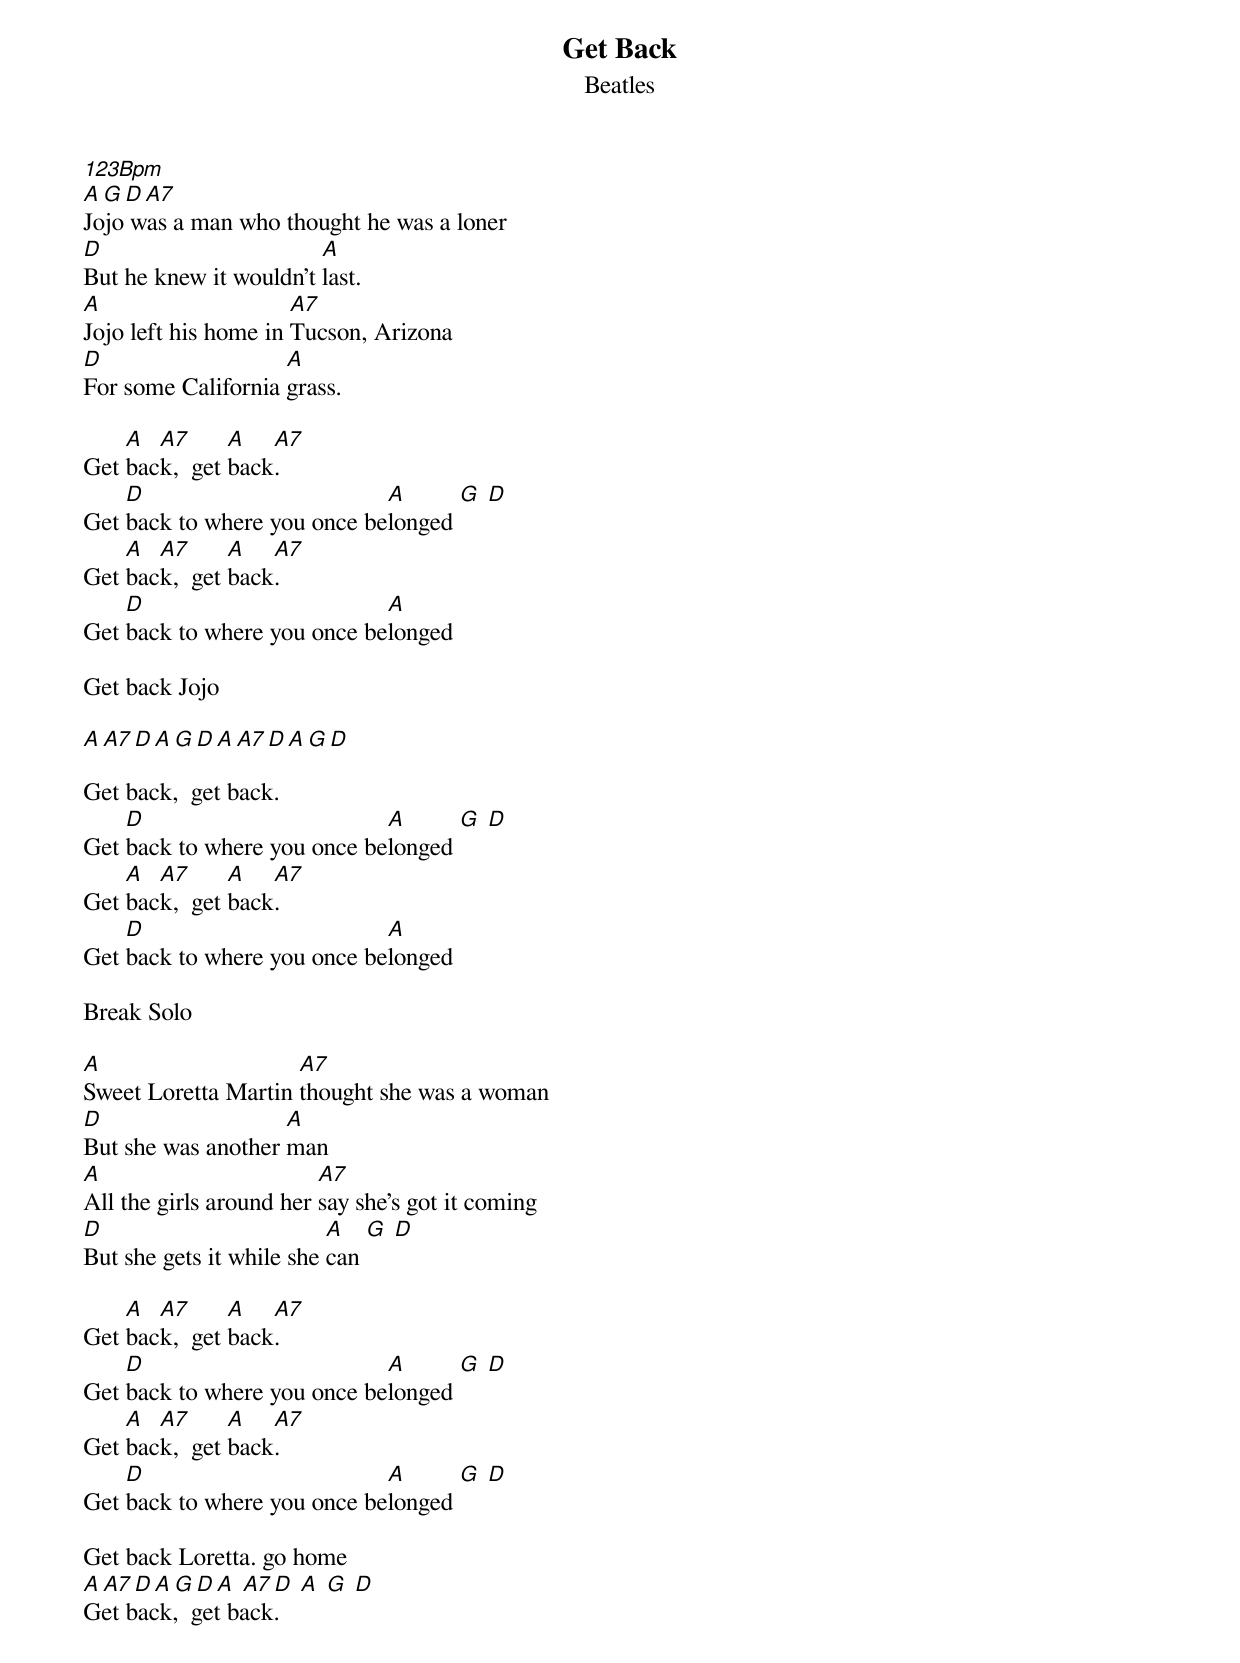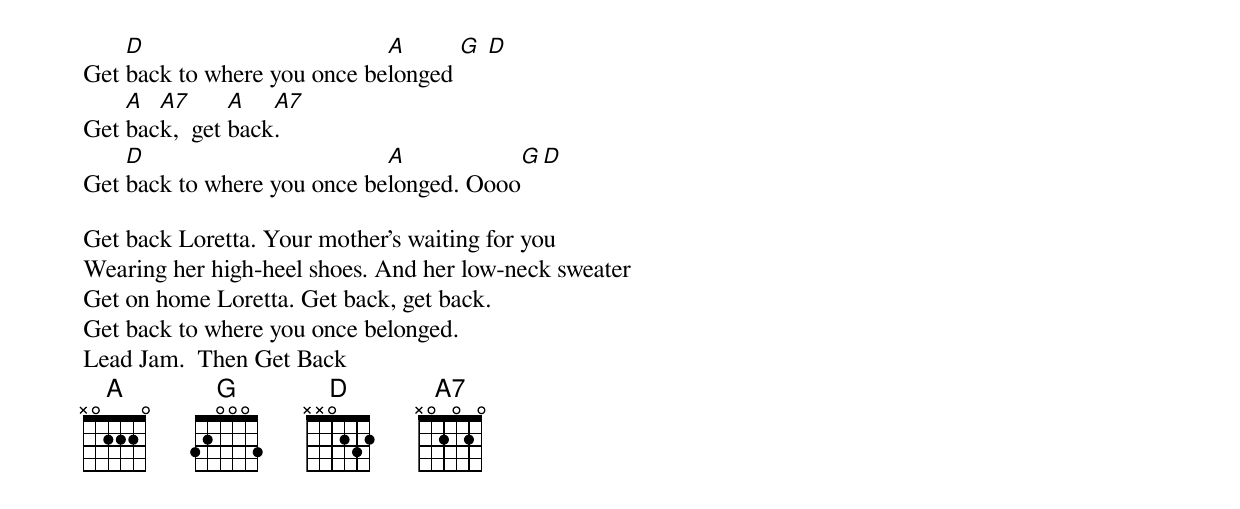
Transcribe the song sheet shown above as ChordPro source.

{title:Get Back}
{subtitle:Beatles}
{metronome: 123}
[123Bpm]
[A][G][D][A7]
Jojo was a man who thought he was a loner
[D]But he knew it wouldn't [A]last.
[A]Jojo left his home in [A7]Tucson, Arizona
[D]For some California [A]grass.

Get [A]bac[A7]k,  get [A]back[A7].
Get [D]back to where you once be[A]longed [G] [D]
Get [A]bac[A7]k,  get [A]back[A7].
Get [D]back to where you once be[A]longed

Get back Jojo

[A][A7][D][A][G][D][A][A7][D][A][G][D]

Get back,  get back.
Get [D]back to where you once be[A]longed [G] [D]
Get [A]bac[A7]k,  get [A]back[A7].
Get [D]back to where you once be[A]longed

Break Solo

[A]Sweet Loretta Martin [A7]thought she was a woman
[D]But she was another [A]man
[A]All the girls around her [A7]say she's got it coming
[D]But she gets it while she [A]can [G] [D]

Get [A]bac[A7]k,  get [A]back[A7].
Get [D]back to where you once be[A]longed [G] [D]
Get [A]bac[A7]k,  get [A]back[A7].
Get [D]back to where you once be[A]longed [G] [D]

Get back Loretta. go home
[A][A7][D][A][G][D][A] [A7][D] [A] [G] [D]
Get back,  get back.
Get [D]back to where you once be[A]longed [G] [D]
Get [A]bac[A7]k,  get [A]back[A7].
Get [D]back to where you once be[A]longed. Oooo[G][D]

Get back Loretta. Your mother's waiting for you
Wearing her high-heel shoes. And her low-neck sweater
Get on home Loretta. Get back, get back.
Get back to where you once belonged.
Lead Jam.  Then Get Back
